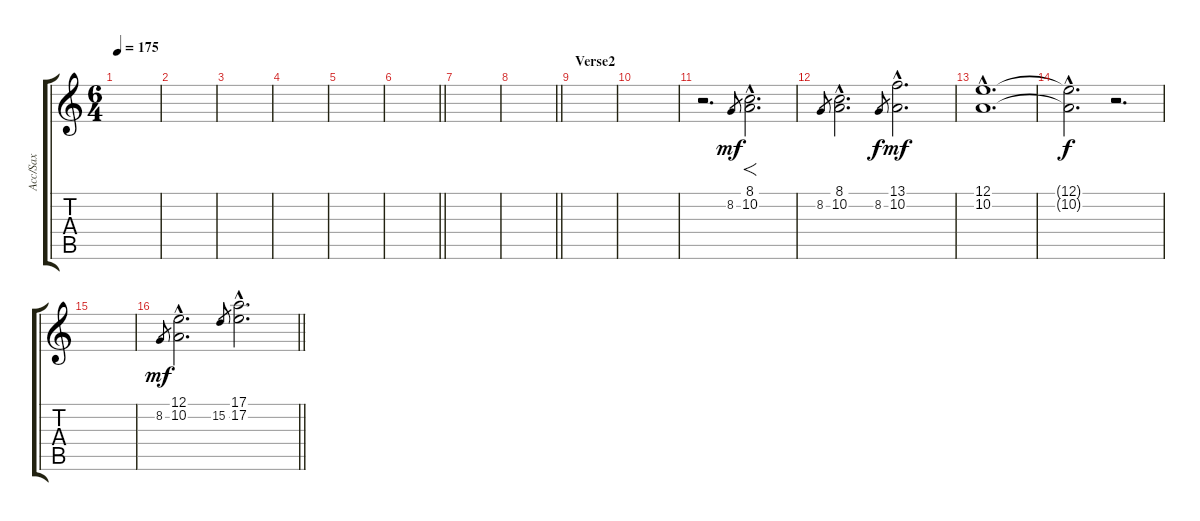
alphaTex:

\track ("Acc/Sax" "Acc/Sax") {instrument accordion}
\staff {score tabs}
\tuning (E4 B3 G3 D3 A2 E2) {hide}
\ts (6 4)
\tempo 175
\clef g2
\ks c
|
|
|
|
|
\barLineRight lightlight
|
|
\barLineRight lightlight
|
\section ("" "Verse2")
|
|
r.2{d} 8.2.8{gr dy mf} (8.1{hac} 10.2{hac}).2{f d} |
8.2.8{gr} (8.1{hac} 10.2{hac}).2{d} 8.2.8{gr dy f} (13.1{hac} 10.2{hac}).2{d dy mf} |
(12.1{hac} 10.2{hac}).1{d volume 3} |
(12.1{hac t} 10.2{hac t}).2{d dy f} r.2{d} |
|
\barLineRight lightlight
8.2.8{gr dy mf} (12.1{hac} 10.2{hac}).2{d} 15.2.8{gr} (17.1{hac} 17.2{hac}).2{d volume 3}
